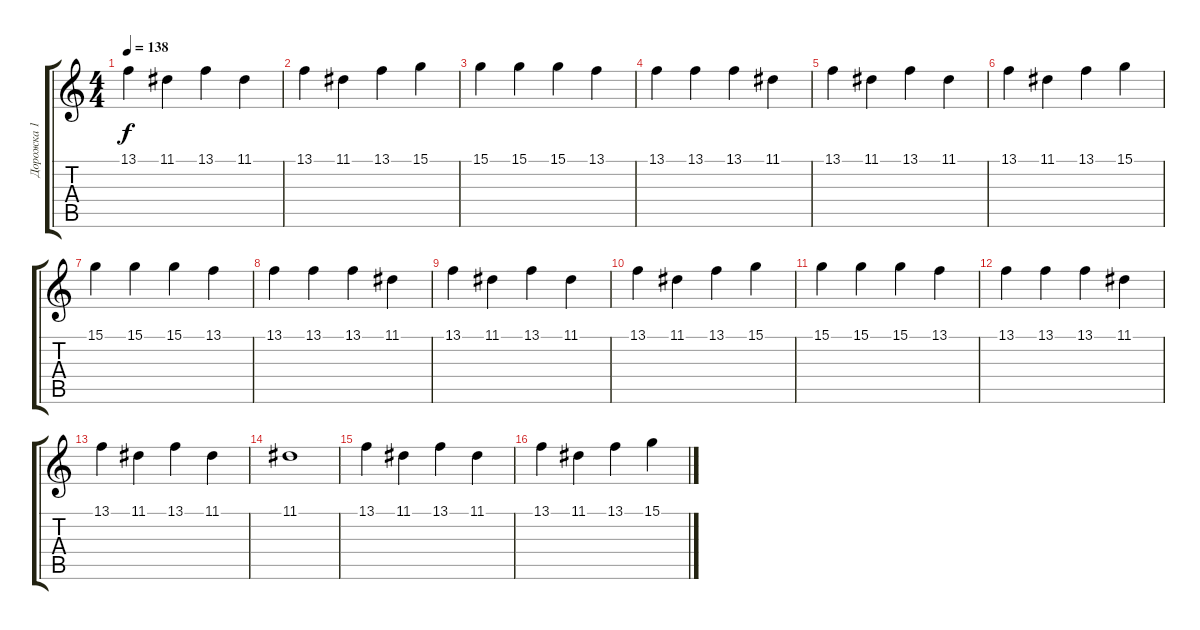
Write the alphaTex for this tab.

\track ("Дорожка 1" "Дорожка 1") {instrument acousticgrandpiano}
\staff {score tabs}
\tuning (E4 B3 G3 D3 A2 E2) {hide}
\ts (4 4)
\tempo 138
\clef g2
\ks c
13.1.4{dy f} 11.1.4 13.1.4 11.1.4 |
13.1.4 11.1.4 13.1.4 15.1.4 |
15.1.4 15.1.4 15.1.4 13.1.4 |
13.1.4 13.1.4 13.1.4 11.1.4 |
13.1.4 11.1.4 13.1.4 11.1.4 |
13.1.4 11.1.4 13.1.4 15.1.4 |
15.1.4 15.1.4 15.1.4 13.1.4 |
13.1.4 13.1.4 13.1.4 11.1.4 |
13.1.4 11.1.4 13.1.4 11.1.4 |
13.1.4 11.1.4 13.1.4 15.1.4 |
15.1.4 15.1.4 15.1.4 13.1.4 |
13.1.4 13.1.4 13.1.4 11.1.4 |
13.1.4 11.1.4 13.1.4 11.1.4 |
11.1.1 |
13.1.4 11.1.4 13.1.4 11.1.4 |
13.1.4 11.1.4 13.1.4 15.1.4
